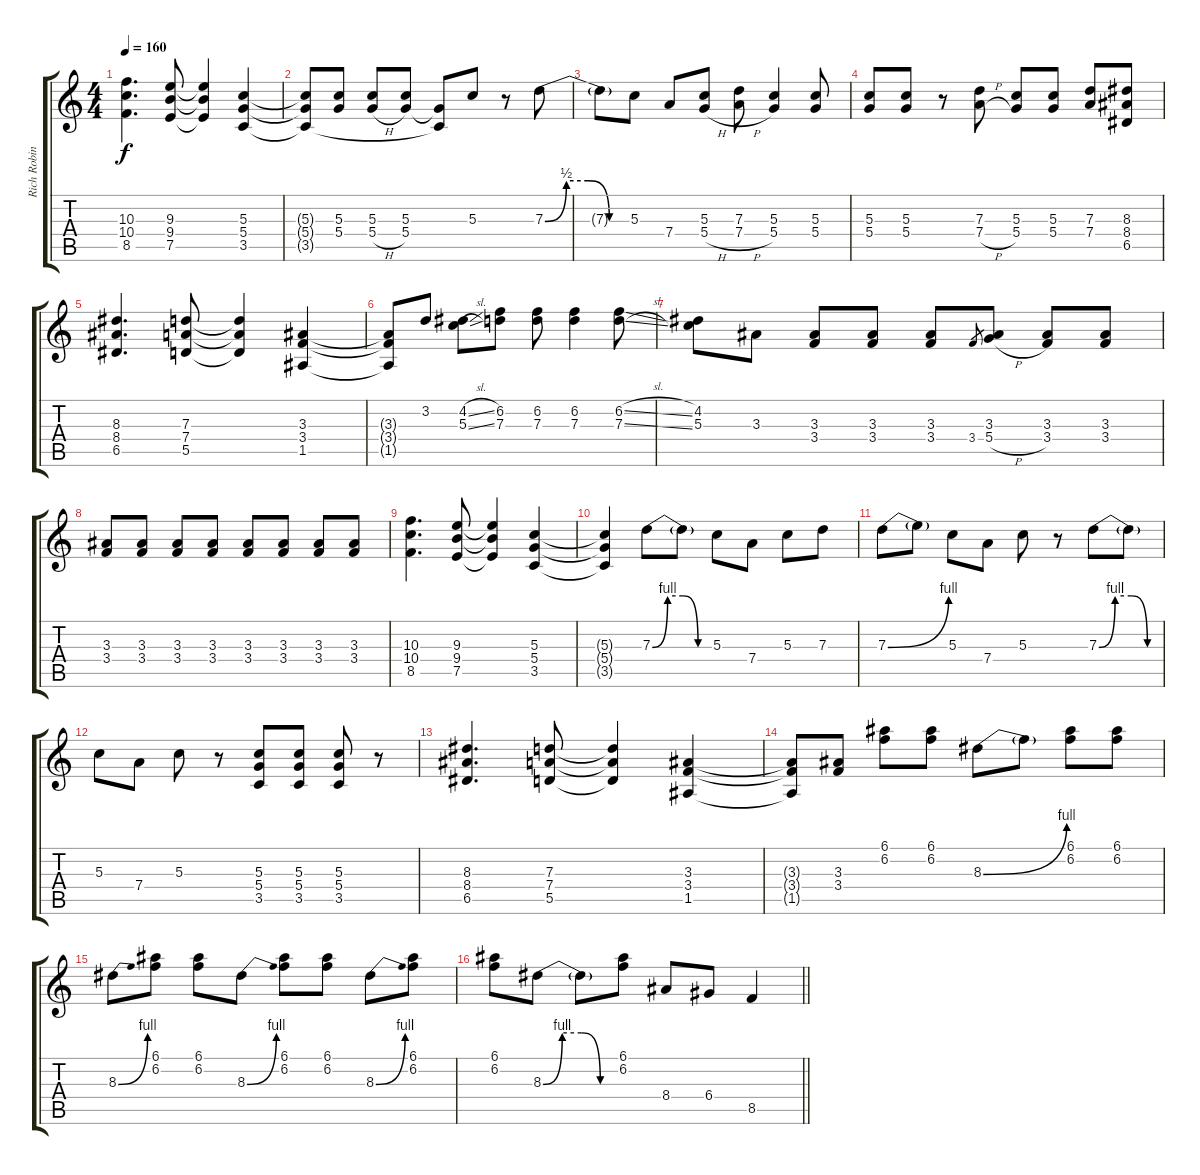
\track ("Rich Robinson " "Rich Robin") {instrument distortionguitar}
\staff {score tabs}
\tuning (E4 B3 G3 D3 A2 E2) {hide}
\ts (4 4)
\tempo 160
\clef g2
\ks c
(10.3 10.4 8.5).4{d dy f instrument distortionguitar} (9.3 9.4 7.5).8 (9.3{t} 9.4{t} 7.5{t}).4 (5.3 5.4 3.5).4 |
(5.3{t} 5.4{t} 3.5{t}).8 (5.3 5.4).8 (5.3 5.4{h}).8 (5.3 5.4).8 (5.4{t} 3.5{t}).8 5.3.8 r.8 7.3{be (custom 0 0 15 2 30 2 45 0 60 0)}.8 |
7.3{t}.8 5.3.8 7.4.8 (5.3 5.4{h}).8 (7.3 7.4{h}).8 (5.3 5.4).4 (5.3 5.4).8 |
(5.3 5.4).8 (5.3 5.4).8 r.8 (7.3 7.4{h}).8 (5.3 5.4).8 (5.3 5.4).8 (7.3 7.4).8 (8.3 8.4 6.5).8 |
(8.3 8.4 6.5).4{d} (7.3 7.4 5.5).8 (7.3{t} 7.4{t} 5.5{t}).4 (3.3 3.4 1.5).4 |
(3.3{t} 3.4{t} 1.5{t}).8 3.2.8 (4.2{sl} 5.3{sl}).8 (6.2 7.3).8 (6.2 7.3).8 (6.2 7.3).4 (6.2{sl} 7.3{sl}).8 |
(4.2 5.3).8 3.3.8 (3.3 3.4).8 (3.3 3.4).8 (3.3 3.4).8 3.4.8{gr} (3.3 5.4{h}).8 (3.3 3.4).8 (3.3 3.4).8 |
(3.3 3.4).8 (3.3 3.4).8 (3.3 3.4).8 (3.3 3.4).8 (3.3 3.4).8 (3.3 3.4).8 (3.3 3.4).8 (3.3 3.4).8 |
(10.3 10.4 8.5).4{d} (9.3 9.4 7.5).8 (9.3{t} 9.4{t} 7.5{t}).4 (5.3 5.4 3.5).4 |
(5.3{t} 5.4{t} 3.5{t}).4 7.3{be (custom 0 0 15 4 30 4 45 0 60 0)}.8 7.3{t}.8 5.3.8 7.4.8 5.3.8 7.3.8 |
7.3{be (bend 0 0 60 4)}.8 7.3{t}.8 5.3.8 7.4.8 5.3.8 r.8 7.3{be (custom 0 0 15 4 30 4 45 0 60 0)}.8 7.3{t}.8 |
5.3.8 7.4.8 5.3.8 r.8 (5.3 5.4 3.5).8 (5.3 5.4 3.5).8 (5.3 5.4 3.5).8 r.8 |
(8.3 8.4 6.5).4{d} (7.3 7.4 5.5).8 (7.3{t} 7.4{t} 5.5{t}).4 (3.3 3.4 1.5).4 |
(3.3{t} 3.4{t} 1.5{t}).8 (3.3 3.4).8 (6.1 6.2).8 (6.1 6.2).8 8.3{be (bend 0 0 60 4)}.8 8.3{t}.8 (6.1 6.2).8 (6.1 6.2).8 |
8.3{be (bend 0 0 60 4)}.8 (6.1 6.2).8 (6.1 6.2).8 8.3{be (bend 0 0 60 4)}.8 (6.1 6.2).8 (6.1 6.2).8 8.3{be (bend 0 0 60 4)}.8 (6.1 6.2).8 |
\barLineRight lightlight
(6.1 6.2).8 8.3{be (custom 0 0 15 4 30 4 45 0 60 0)}.8 8.3{t}.8 (6.1 6.2).8 8.4.8 6.4.8 8.5.4
